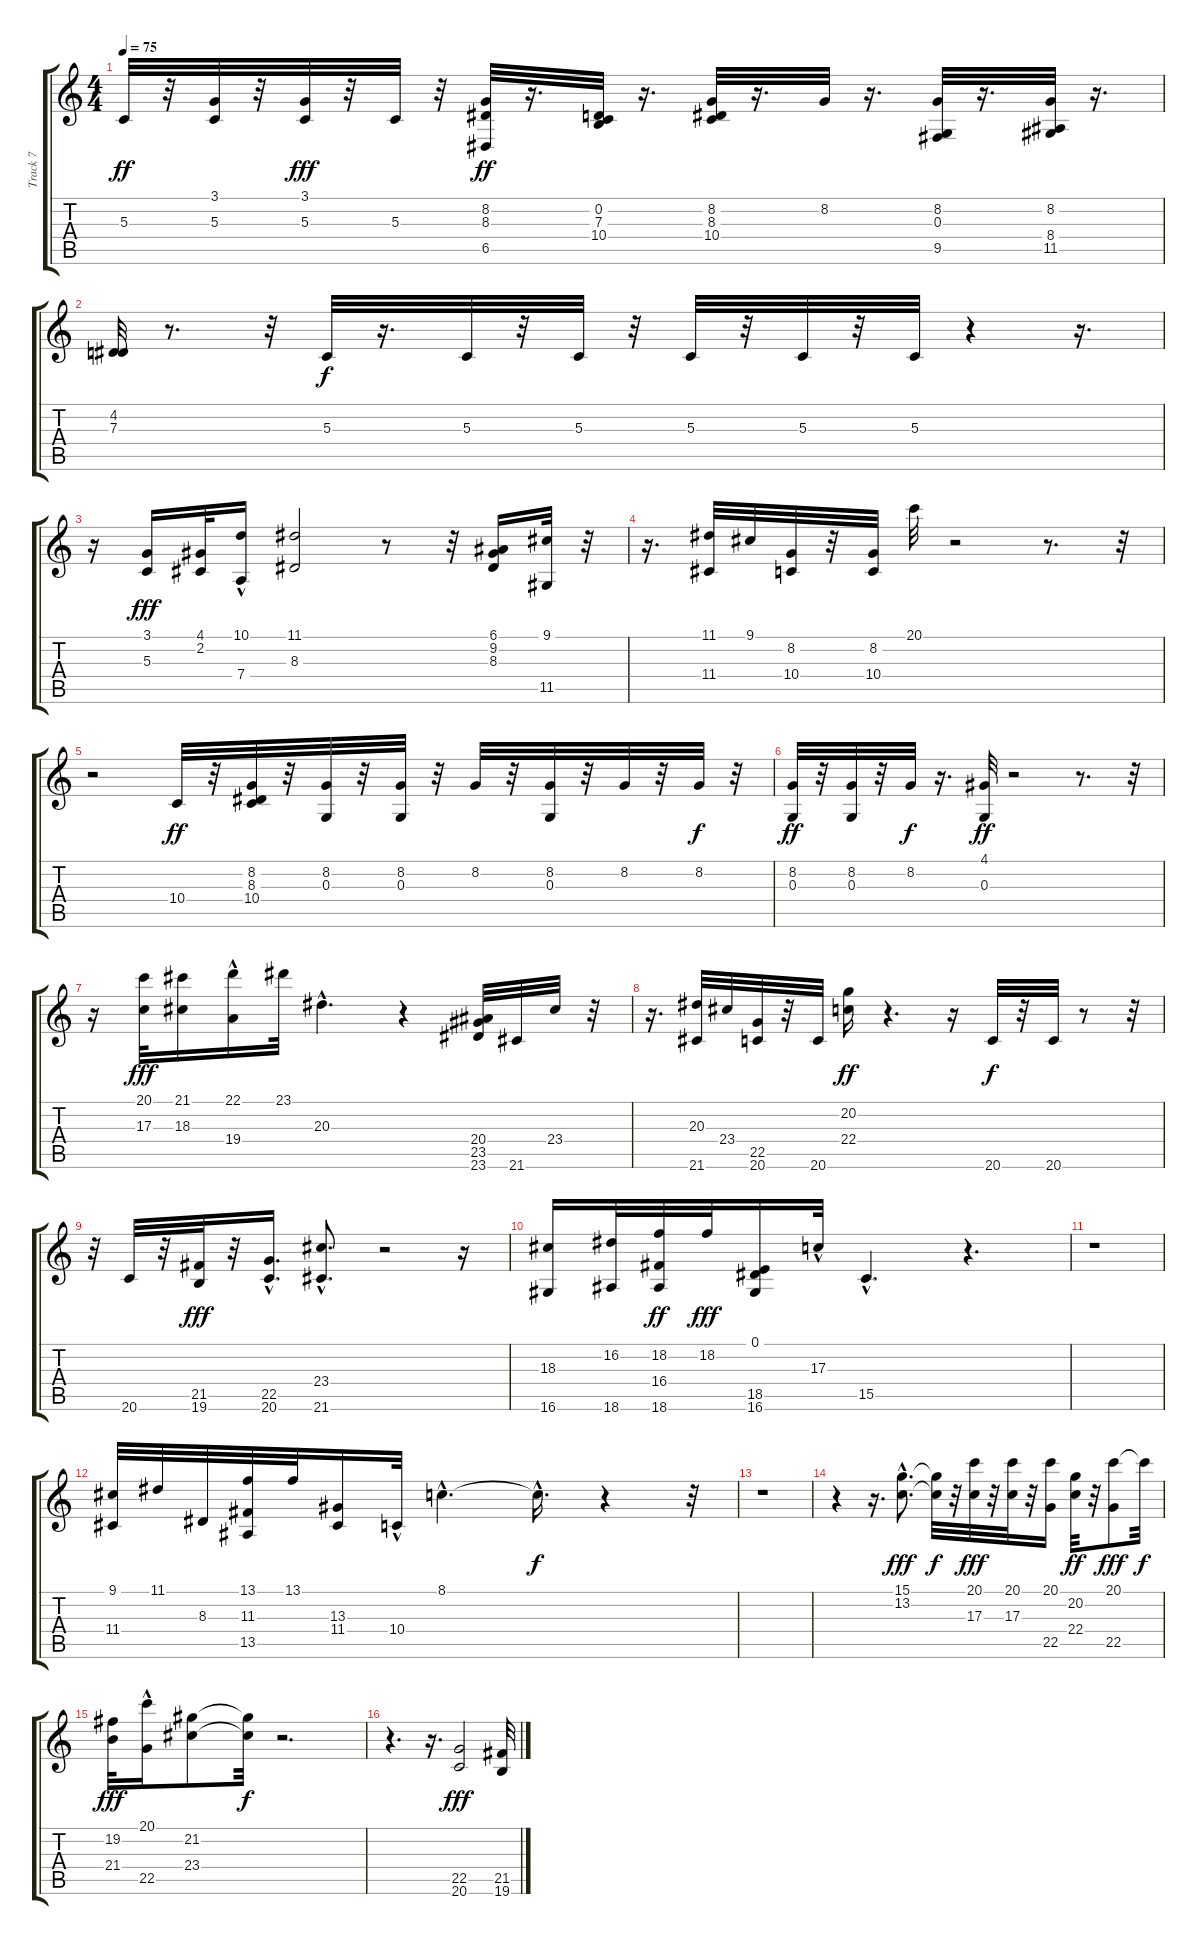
\track ("Track 7" "Track 7") {instrument tenorsax}
\staff {score tabs}
\tuning (E4 B3 G3 D3 A2 E2) {hide}
\ts (4 4)
\tempo 75
\clef g2
\ks c
5.3.32{dy ff} r.32 (3.1 5.3).32 r.32 (3.1 5.3).32{dy fff} r.32 5.3.32 r.32 (8.2 8.3 6.5).32{dy ff} r.16{d} (0.2 7.3 10.4).32 r.16{d} (8.2 8.3 10.4).32 r.16{d} 8.2.32 r.16{d} (8.2 0.3 9.5).32 r.16{d} (8.2 8.4 11.5).32 r.16{d} |
(4.2 7.3).32 r.8{d} r.32 5.3.32{dy f} r.16{d} 5.3.32 r.32 5.3.32 r.32 5.3.32 r.32 5.3.32 r.32 5.3.32 r.4 r.16{d} |
r.16 (3.1 5.3).16{dy fff} (4.1 2.2).32 (10.1{hac} 7.4).16 (11.1 8.3).2 r.8 r.32 (6.1 9.2 8.3).16 (9.1 11.5).32 r.32 |
r.16{d} (11.1 11.4).32 9.1.32 (8.2 10.4).32 r.32 (8.2 10.4).32 20.1.32 r.2 r.8{d} r.32 |
r.2 10.4.32{dy ff} r.32 (8.2 8.3 10.4).32 r.32 (8.2 0.3).32 r.32 (8.2 0.3).32 r.32 8.2.32 r.32 (8.2 0.3).32 r.32 8.2.32 r.32 8.2.32{dy f} r.32 |
(8.2 0.3).32{dy ff} r.32 (8.2 0.3).32 r.32 8.2.32{dy f} r.16{d} (4.1 0.3).32{dy ff} r.2 r.8{d} r.32 |
r.16 (20.1 17.3).32{dy fff} (21.1 18.3).16 (22.1{hac} 19.4).16 23.1.32 20.3{hac}.4{d} r.4 (20.4 23.5 23.6).32 21.6.32 23.4.32 r.32 |
r.16{d} (20.3 21.6).32 23.4.32 (22.5 20.6).32 r.32 20.6.32 (20.2 22.4).16{dy ff} r.4{d} r.16 20.6.32{dy f} r.32 20.6.32 r.8 r.32 |
r.32 20.6.32 r.32 (21.5 19.6).32{dy fff} r.32 (22.5{hac} 20.6).16{d} (23.4{hac} 21.6{hac}).8{d} r.2 r.16 |
(18.3 16.6).16 (16.2 18.6).32 (18.2 16.4 18.6).32{dy ff} 18.2.32{dy fff} (0.1 18.5 16.6).16 17.3{hac}.32 15.5{hac}.4{d} r.4{d} |
r.1 |
(9.1 11.4).32 11.1.32 8.3.32 (13.1 11.3 13.5).32 13.1.32 (13.3 11.4).16 10.4{hac}.32 8.1{hac}.4{d} 8.1{hac t}.16{d dy f} r.4 r.32 |
r.1 |
r.4 r.16{d} (15.1{hac} 13.2{hac}).8{d dy fff} (15.1{t} 13.2{t}).32{dy f} r.32 (20.1 17.3).32{dy fff} r.32 (20.1 17.3).32 r.32 (20.1 22.5).16 (20.2 22.4).32{dy ff} r.32 (20.1 22.5).8{dy fff} 20.1{t}.32{dy f} |
(19.2 21.4).32{dy fff} (20.1{hac} 22.5).16 (21.2 23.4).8 (21.2{t} 23.4{t}).32{dy f} r.2{d} |
r.4{d} r.16{d} (22.5 20.6).2{dy fff} (21.5 19.6).32
